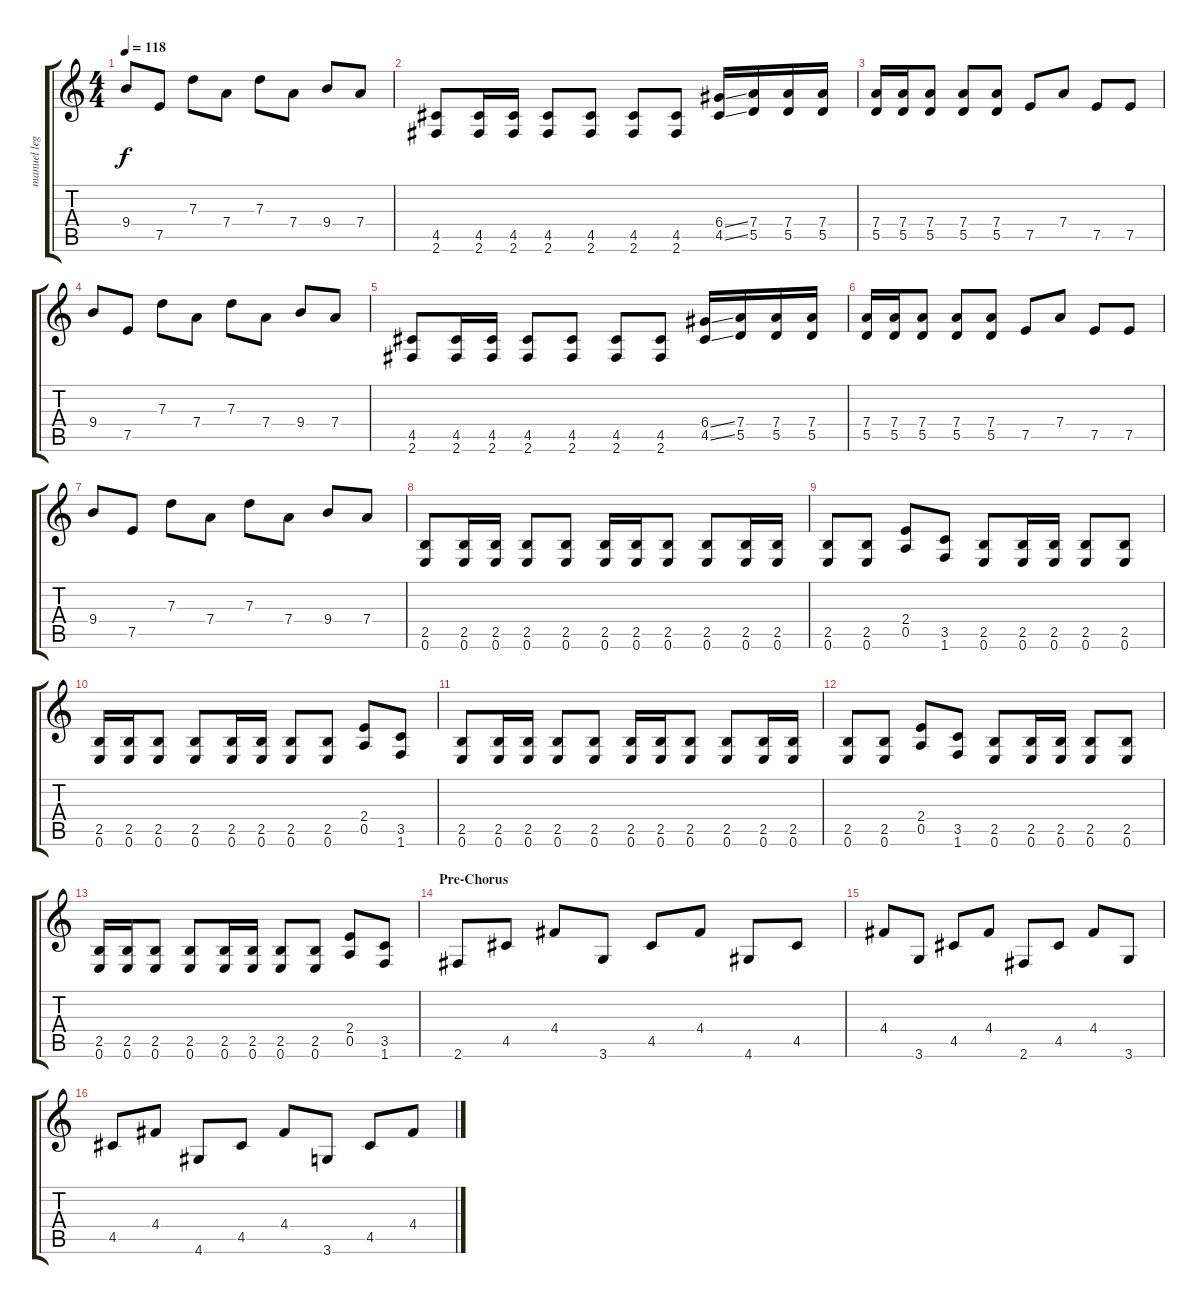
\track ("manuel legarda" "manuel leg") {instrument distortionguitar}
\staff {score tabs}
\tuning (E4 B3 G3 D3 A2 E2) {hide}
\ts (4 4)
\tempo 118
\clef g2
\ks c
9.4.8{dy f} 7.5.8 7.3.8 7.4.8 7.3.8 7.4.8 9.4.8 7.4.8 |
(4.5 2.6).8 (4.5 2.6).16 (4.5 2.6).16 (4.5 2.6).8 (4.5 2.6).8 (4.5 2.6).8 (4.5 2.6).8 (6.4{ss} 4.5{ss}).16 (7.4 5.5).16 (7.4 5.5).16 (7.4 5.5).16 |
(7.4 5.5).16 (7.4 5.5).16 (7.4 5.5).8 (7.4 5.5).8 (7.4 5.5).8 7.5.8 7.4.8 7.5.8 7.5.8 |
9.4.8 7.5.8 7.3.8 7.4.8 7.3.8 7.4.8 9.4.8 7.4.8 |
(4.5 2.6).8 (4.5 2.6).16 (4.5 2.6).16 (4.5 2.6).8 (4.5 2.6).8 (4.5 2.6).8 (4.5 2.6).8 (6.4{ss} 4.5{ss}).16 (7.4 5.5).16 (7.4 5.5).16 (7.4 5.5).16 |
(7.4 5.5).16 (7.4 5.5).16 (7.4 5.5).8 (7.4 5.5).8 (7.4 5.5).8 7.5.8 7.4.8 7.5.8 7.5.8 |
9.4.8 7.5.8 7.3.8 7.4.8 7.3.8 7.4.8 9.4.8 7.4.8 |
(2.5 0.6).8 (2.5 0.6).16 (2.5 0.6).16 (2.5 0.6).8 (2.5 0.6).8 (2.5 0.6).16 (2.5 0.6).16 (2.5 0.6).8 (2.5 0.6).8 (2.5 0.6).16 (2.5 0.6).16 |
(2.5 0.6).8 (2.5 0.6).8 (2.4 0.5).8 (3.5 1.6).8 (2.5 0.6).8 (2.5 0.6).16 (2.5 0.6).16 (2.5 0.6).8 (2.5 0.6).8 |
(2.5 0.6).16 (2.5 0.6).16 (2.5 0.6).8 (2.5 0.6).8 (2.5 0.6).16 (2.5 0.6).16 (2.5 0.6).8 (2.5 0.6).8 (2.4 0.5).8 (3.5 1.6).8 |
(2.5 0.6).8 (2.5 0.6).16 (2.5 0.6).16 (2.5 0.6).8 (2.5 0.6).8 (2.5 0.6).16 (2.5 0.6).16 (2.5 0.6).8 (2.5 0.6).8 (2.5 0.6).16 (2.5 0.6).16 |
(2.5 0.6).8 (2.5 0.6).8 (2.4 0.5).8 (3.5 1.6).8 (2.5 0.6).8 (2.5 0.6).16 (2.5 0.6).16 (2.5 0.6).8 (2.5 0.6).8 |
(2.5 0.6).16 (2.5 0.6).16 (2.5 0.6).8 (2.5 0.6).8 (2.5 0.6).16 (2.5 0.6).16 (2.5 0.6).8 (2.5 0.6).8 (2.4 0.5).8 (3.5 1.6).8 |
\section ("" "Pre-Chorus")
2.6.8 4.5.8 4.4.8 3.6.8 4.5.8 4.4.8 4.6.8 4.5.8 |
4.4.8 3.6.8 4.5.8 4.4.8 2.6.8 4.5.8 4.4.8 3.6.8 |
4.5.8 4.4.8 4.6.8 4.5.8 4.4.8 3.6.8 4.5.8 4.4.8
